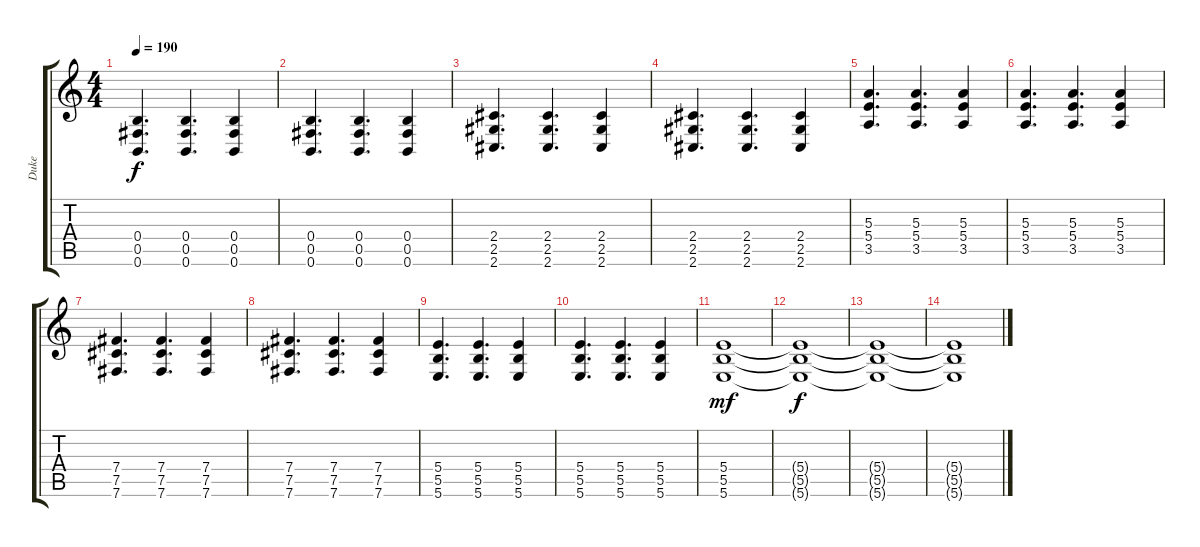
\track ("Duke" "Duke") {instrument distortionguitar}
\staff {score tabs}
\tuning (Db4 Ab3 E3 B2 Gb2 B1) {hide}
\ts (4 4)
\tempo 190
\clef g2
\ks c
(0.4 0.5 0.6).4{d dy f} (0.4 0.5 0.6).4{d} (0.4 0.5 0.6).4 |
(0.4 0.5 0.6).4{d} (0.4 0.5 0.6).4{d} (0.4 0.5 0.6).4 |
(2.4 2.5 2.6).4{d} (2.4 2.5 2.6).4{d} (2.4 2.5 2.6).4 |
(2.4 2.5 2.6).4{d} (2.4 2.5 2.6).4{d} (2.4 2.5 2.6).4 |
(5.3 5.4 3.5).4{d} (5.3 5.4 3.5).4{d} (5.3 5.4 3.5).4 |
(5.3 5.4 3.5).4{d} (5.3 5.4 3.5).4{d} (5.3 5.4 3.5).4 |
(7.4 7.5 7.6).4{d} (7.4 7.5 7.6).4{d} (7.4 7.5 7.6).4 |
(7.4 7.5 7.6).4{d} (7.4 7.5 7.6).4{d} (7.4 7.5 7.6).4 |
(5.4 5.5 5.6).4{d} (5.4 5.5 5.6).4{d} (5.4 5.5 5.6).4 |
(5.4 5.5 5.6).4{d} (5.4 5.5 5.6).4{d} (5.4 5.5 5.6).4 |
(5.4 5.5 5.6).1{dy mf volume 9} |
(5.4{t} 5.5{t} 5.6{t}).1{dy f} |
(5.4{t} 5.5{t} 5.6{t}).1 |
(5.4{t} 5.5{t} 5.6{t}).1
